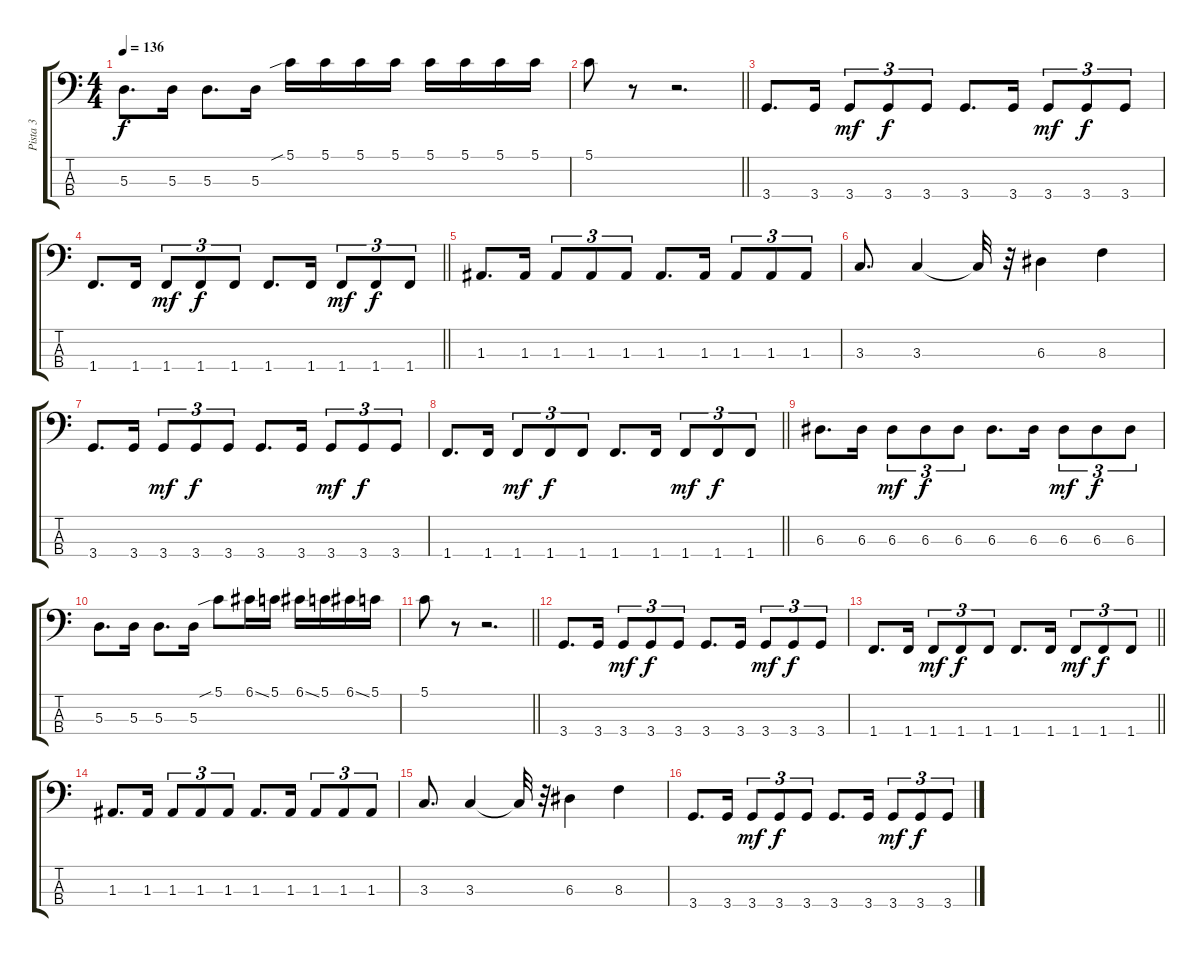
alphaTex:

\track ("Pista 3" "Pista 3") {instrument electricbasspick}
\staff {score tabs}
\tuning (G2 D2 A1 E1) {hide}
\ts (4 4)
\tempo 136
\clef f4
\ks c
5.3.8{d dy f} 5.3.16 5.3.8{d} 5.3.16 5.1{sib}.16 5.1.16 5.1.16 5.1.16 5.1.16 5.1.16 5.1.16 5.1.16 |
\barLineRight lightlight
5.1.8 r.8 r.2{d} |
3.4.8{d} 3.4.16 3.4.8{tu (3 2) dy mf} 3.4.8{tu (3 2) dy f} 3.4.8{tu (3 2)} 3.4.8{d} 3.4.16 3.4.8{tu (3 2) dy mf} 3.4.8{tu (3 2) dy f} 3.4.8{tu (3 2)} |
\barLineRight lightlight
1.4.8{d} 1.4.16 1.4.8{tu (3 2) dy mf} 1.4.8{tu (3 2) dy f} 1.4.8{tu (3 2)} 1.4.8{d} 1.4.16 1.4.8{tu (3 2) dy mf} 1.4.8{tu (3 2) dy f} 1.4.8{tu (3 2)} |
1.3.8{d} 1.3.16 1.3.8{tu (3 2)} 1.3.8{tu (3 2)} 1.3.8{tu (3 2)} 1.3.8{d} 1.3.16 1.3.8{tu (3 2)} 1.3.8{tu (3 2)} 1.3.8{tu (3 2)} |
3.3.8{d} 3.3.4 3.3{t}.32 r.32 6.3.4 8.3.4 |
3.4.8{d} 3.4.16 3.4.8{tu (3 2) dy mf} 3.4.8{tu (3 2) dy f} 3.4.8{tu (3 2)} 3.4.8{d} 3.4.16 3.4.8{tu (3 2) dy mf} 3.4.8{tu (3 2) dy f} 3.4.8{tu (3 2)} |
\barLineRight lightlight
1.4.8{d} 1.4.16 1.4.8{tu (3 2) dy mf} 1.4.8{tu (3 2) dy f} 1.4.8{tu (3 2)} 1.4.8{d} 1.4.16 1.4.8{tu (3 2) dy mf} 1.4.8{tu (3 2) dy f} 1.4.8{tu (3 2)} |
6.3.8{d} 6.3.16 6.3.8{tu (3 2) dy mf} 6.3.8{tu (3 2) dy f} 6.3.8{tu (3 2)} 6.3.8{d} 6.3.16 6.3.8{tu (3 2) dy mf} 6.3.8{tu (3 2) dy f} 6.3.8{tu (3 2)} |
5.3.8{d} 5.3.16 5.3.8{d} 5.3.16 5.1{sib}.8 6.1{ss}.16 5.1.16 6.1{ss}.16 5.1.16 6.1{ss}.16 5.1.16 |
\barLineRight lightlight
5.1.8 r.8 r.2{d} |
3.4.8{d} 3.4.16 3.4.8{tu (3 2) dy mf} 3.4.8{tu (3 2) dy f} 3.4.8{tu (3 2)} 3.4.8{d} 3.4.16 3.4.8{tu (3 2) dy mf} 3.4.8{tu (3 2) dy f} 3.4.8{tu (3 2)} |
\barLineRight lightlight
1.4.8{d} 1.4.16 1.4.8{tu (3 2) dy mf} 1.4.8{tu (3 2) dy f} 1.4.8{tu (3 2)} 1.4.8{d} 1.4.16 1.4.8{tu (3 2) dy mf} 1.4.8{tu (3 2) dy f} 1.4.8{tu (3 2)} |
1.3.8{d} 1.3.16 1.3.8{tu (3 2)} 1.3.8{tu (3 2)} 1.3.8{tu (3 2)} 1.3.8{d} 1.3.16 1.3.8{tu (3 2)} 1.3.8{tu (3 2)} 1.3.8{tu (3 2)} |
3.3.8{d} 3.3.4 3.3{t}.32 r.32 6.3.4 8.3.4 |
3.4.8{d} 3.4.16 3.4.8{tu (3 2) dy mf} 3.4.8{tu (3 2) dy f} 3.4.8{tu (3 2)} 3.4.8{d} 3.4.16 3.4.8{tu (3 2) dy mf} 3.4.8{tu (3 2) dy f} 3.4.8{tu (3 2)}
